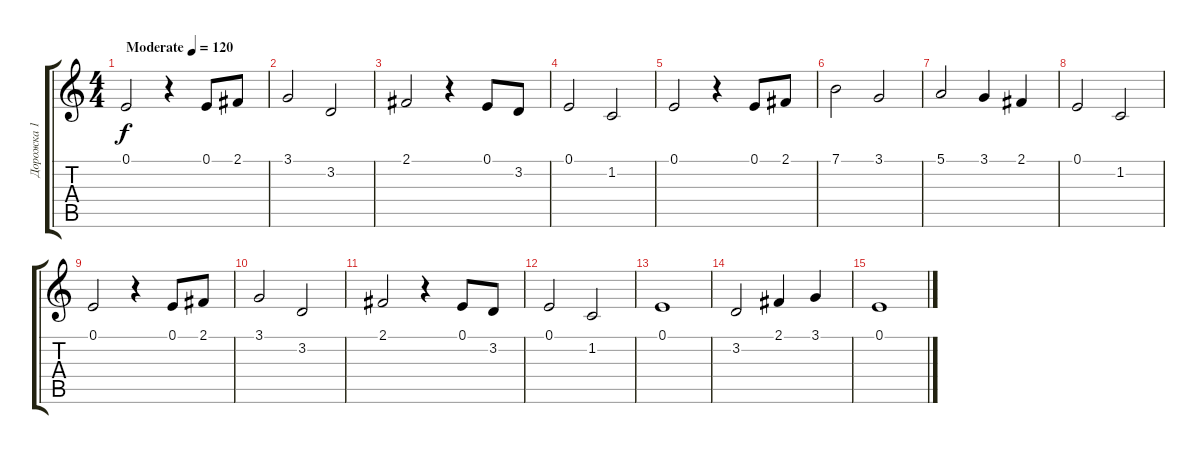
\track ("Дорожка 1" "Дорожка 1") {instrument tremolostrings}
\staff {score tabs}
\tuning (E4 B3 G3 D3 A2 E2) {hide}
\ts (4 4)
\tempo (120 "Moderate")
\clef g2
\ks c
0.1.2{dy f instrument tremolostrings} r.4 0.1.8 2.1.8 |
3.1.2 3.2.2 |
2.1.2 r.4 0.1.8 3.2.8 |
0.1.2 1.2.2 |
0.1.2 r.4 0.1.8 2.1.8 |
7.1.2 3.1.2 |
5.1.2 3.1.4 2.1.4 |
0.1.2 1.2.2 |
0.1.2 r.4 0.1.8 2.1.8 |
3.1.2 3.2.2 |
2.1.2 r.4 0.1.8 3.2.8 |
0.1.2 1.2.2 |
0.1.1 |
3.2.2 2.1.4 3.1.4 |
0.1.1
